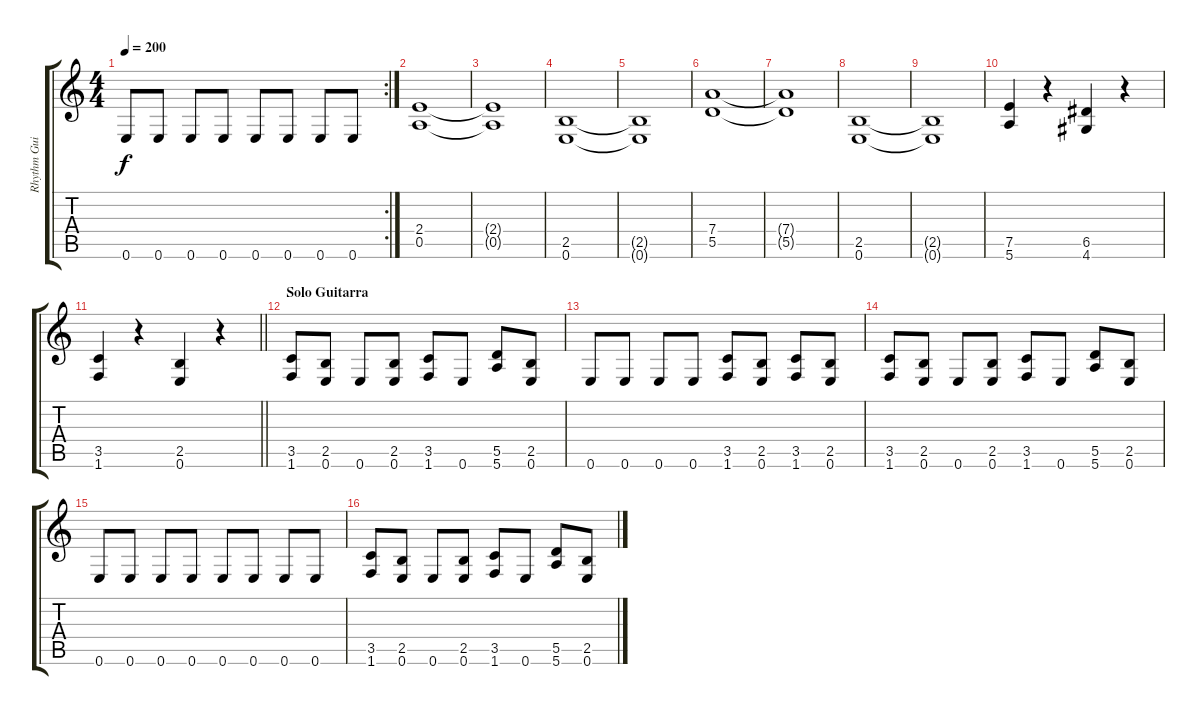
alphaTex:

\track ("Rhythm Guitar" "Rhythm Gui") {instrument distortionguitar}
\staff {score tabs}
\tuning (E4 B3 G3 D3 A2 E2) {hide}
\rc 2
\ts (4 4)
\tempo 200
\clef g2
\ks c
0.6.8{dy f} 0.6.8 0.6.8 0.6.8 0.6.8 0.6.8 0.6.8 0.6.8 |
(2.4 0.5).1 |
(2.4{t} 0.5{t}).1 |
(2.5 0.6).1 |
(2.5{t} 0.6{t}).1 |
(7.4 5.5).1 |
(7.4{t} 5.5{t}).1 |
(2.5 0.6).1 |
(2.5{t} 0.6{t}).1 |
(7.5 5.6).4 r.4 (6.5 4.6).4 r.4 |
\barLineRight lightlight
(3.5 1.6).4 r.4 (2.5 0.6).4 r.4 |
\section ("" "Solo Guitarra")
(3.5 1.6).8 (2.5 0.6).8 0.6.8 (2.5 0.6).8 (3.5 1.6).8 0.6.8 (5.5 5.6).8 (2.5 0.6).8 |
0.6.8 0.6.8 0.6.8 0.6.8 (3.5 1.6).8 (2.5 0.6).8 (3.5 1.6).8 (2.5 0.6).8 |
(3.5 1.6).8 (2.5 0.6).8 0.6.8 (2.5 0.6).8 (3.5 1.6).8 0.6.8 (5.5 5.6).8 (2.5 0.6).8 |
0.6.8 0.6.8 0.6.8 0.6.8 0.6.8 0.6.8 0.6.8 0.6.8 |
(3.5 1.6).8 (2.5 0.6).8 0.6.8 (2.5 0.6).8 (3.5 1.6).8 0.6.8 (5.5 5.6).8 (2.5 0.6).8
